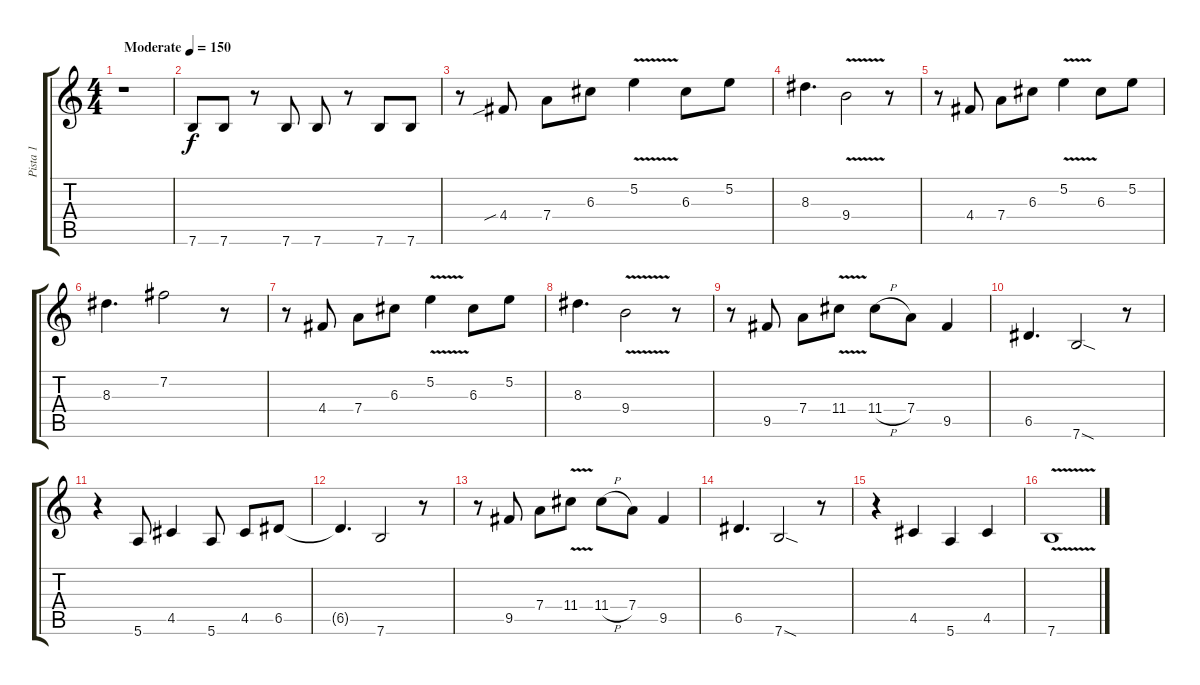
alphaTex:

\track ("Pista 1" "Pista 1") {instrument electricguitarclean}
\staff {score tabs}
\tuning (E4 B3 G3 D3 A2 E2) {hide}
\ts (4 4)
\tempo (150 "Moderate")
\clef g2
\ks c
r.1{dy f instrument electricguitarclean} |
7.6.8 7.6.8 r.8 7.6.8 7.6.8 r.8 7.6.8 7.6.8 |
r.8 4.4{sib}.8 7.4.8 6.3.8 5.2{v}.4 6.3.8 5.2.8 |
8.3.4{d} 9.4{v}.2 r.8 |
r.8 4.4.8 7.4.8 6.3.8 5.2{v}.4 6.3.8 5.2.8 |
8.3.4{d} 7.2.2 r.8 |
r.8 4.4.8 7.4.8 6.3.8 5.2{v}.4 6.3.8 5.2.8 |
8.3.4{d} 9.4{v}.2 r.8 |
r.8 9.5.8 7.4.8 11.4{v}.8 11.4{h}.8 7.4.8 9.5.4 |
6.5.4{d} 7.6{sod}.2 r.8 |
r.4 5.6.8 4.5.4 5.6.8 4.5.8 6.5.8 |
6.5{t}.4{d} 7.6.2 r.8 |
r.8 9.5.8 7.4.8 11.4{v}.8 11.4{h}.8 7.4.8 9.5.4 |
6.5.4{d} 7.6{sod}.2 r.8 |
r.4 4.5.4 5.6.4 4.5.4 |
7.6{v}.1
